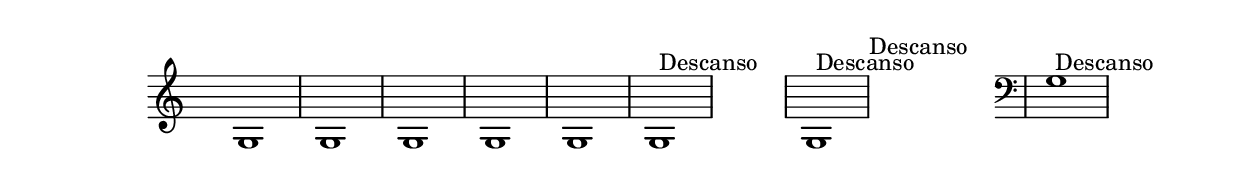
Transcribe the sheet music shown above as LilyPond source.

\version "2.16.0"

%%\header { texidoc="1 - Nota Nova"}

\relative c' {
  \override Staff.TimeSignature #'transparent = ##t
  \override Score.BarNumber #'transparent = ##t
  \override Score.RehearsalMark #'font-size = #-2

  %% CLARINETE
  \tag #'cl {
    g1
  }
  %% FLAUTA
  \tag #'fl {
    g
  }
  %% OBOÉ
  \tag #'ob {
    g
  }
  %% SAX ALTO
  \tag #'saxa {
    g
  }
  %% SAX TENOR
  \tag #'saxt {
    g
  }
  %% SAX GENES
  \tag #'saxg {
    g
  }
  %% TROMPETE
  \tag #'tpt {
    \override Staff.Clef #'transparent = ##t
    \stopStaff
    s^\markup {\hspace #-7 "Descanso"}
  }
  %% TROMPA
  \tag #'tpa {
    \override Staff.Clef #'transparent = ##f
    \startStaff
    g
  }
  %% TROMPA OP
  \tag #'tpaop {
    \override Staff.Clef #'transparent = ##t
    \stopStaff
    s^\markup {\hspace #-7 "Descanso"}
  }
  %% TROMBONE
  \tag #'tbn {
    \override Staff.Clef #'transparent = ##t
    \stopStaff
    s^\markup {\hspace #-7 "Descanso"}
  }
  %% TUBA MIB
  \tag #'tbamib {
    \override Staff.Clef #'transparent = ##f
    \startStaff
    \clef bass
    g
  }
  %% TUBA SIB
  \tag #'tbasib {
    \override Staff.Clef #'transparent = ##t
    \stopStaff
    s^\markup {\hspace #-7 "Descanso"}
  }

  %% END DOCUMENT
}
